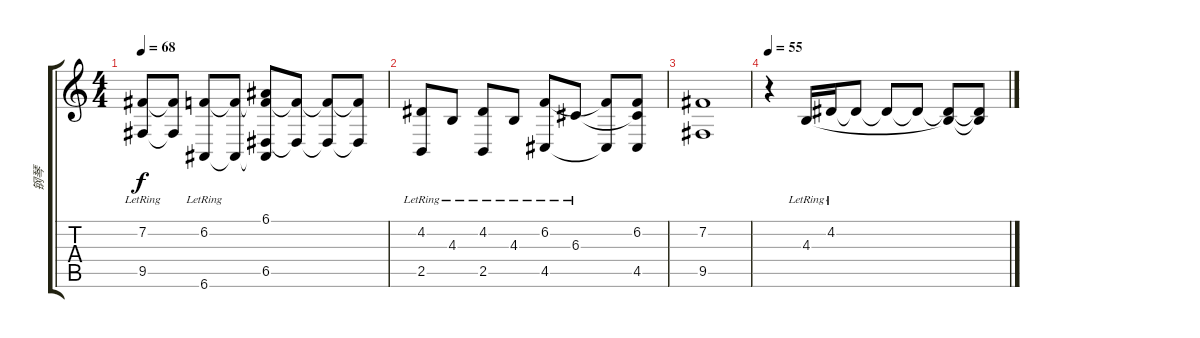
\track ("钢琴" "钢琴") {instrument acousticgrandpiano}
\staff {score tabs}
\tuning (E4 B3 G3 D3 A2 E2) {hide}
\ts (4 4)
\tempo 68
\clef g2
\ks c
(7.2{lr} 9.5{lr}).8{dy f} (7.2{t} 9.5{t}).8 (6.2{lr} 6.6{lr}).8 (6.2{t} 6.6{t}).8 (6.1 6.2{t} 6.5 6.6{t}).8 (6.2{t} 6.5{t}).8 (6.2{t} 6.5{t}).8 (6.2{t} 6.5{t}).8 |
(4.2{lr} 2.5{lr}).8 4.3{lr}.8 (4.2{lr} 2.5{lr}).8 4.3{lr}.8 (6.2{lr} 4.5{lr}).8 6.3{lr}.8 (6.2{t} 4.5{t}).8 (6.2 6.3{t} 4.5).8 |
(7.2 9.5).1 |
\tempo 55
r.4 4.3{lr}.16 4.2{lr}.16 4.2{t}.8 4.2{t}.8 4.2{t}.8 (4.2{t} 4.3{t}).8 (4.2{t} 4.3{t}).8
